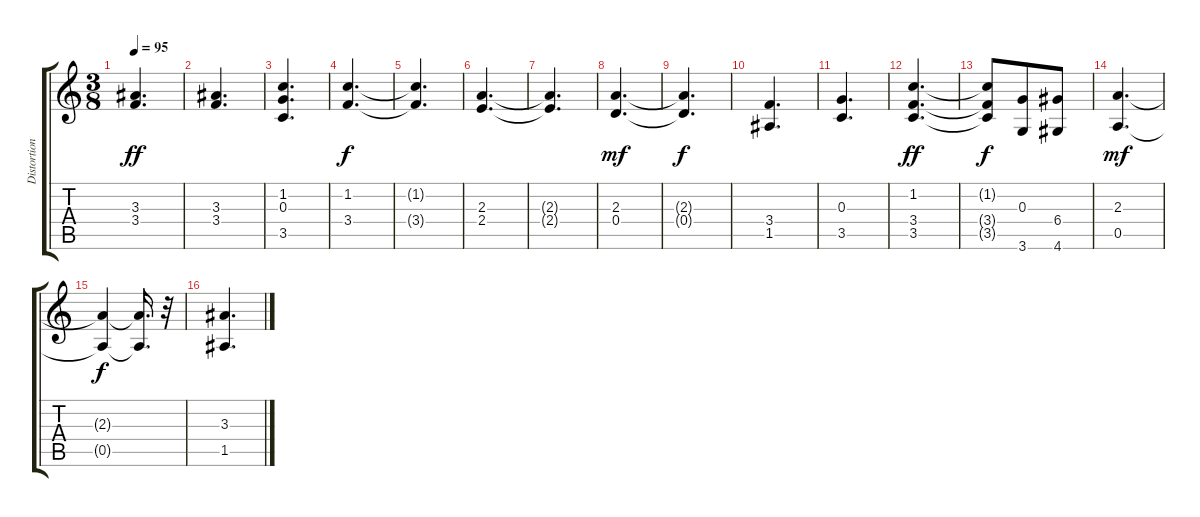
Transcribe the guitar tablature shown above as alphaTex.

\track ("Distortion Gt" "Distortion") {instrument distortionguitar}
\staff {score tabs}
\tuning (E4 B3 G3 D3 A2 E2) {hide}
\ts (3 8)
\tempo 95
\clef g2
\ks c
(3.3 3.4).4{d dy ff} |
(3.3 3.4).4{d} |
(1.2 0.3 3.5).4{d} |
(1.2 3.4).4{d dy f} |
(1.2{t} 3.4{t}).4{d} |
(2.3 2.4).4{d} |
(2.3{t} 2.4{t}).4{d} |
(2.3 0.4).4{d dy mf} |
(2.3{t} 0.4{t}).4{d dy f} |
(3.4 1.5).4{d} |
(0.3 3.5).4{d} |
(1.2 3.4 3.5).4{d dy ff} |
(1.2{t} 3.4{t} 3.5{t}).8{dy f} (0.3 3.6).8 (6.4 4.6).8 |
(2.3 0.5).4{d dy mf} |
(2.3{t} 0.5{t}).4{dy f} (2.3{t} 0.5{t}).16{d} r.32 |
(3.3 1.5).4{d}
